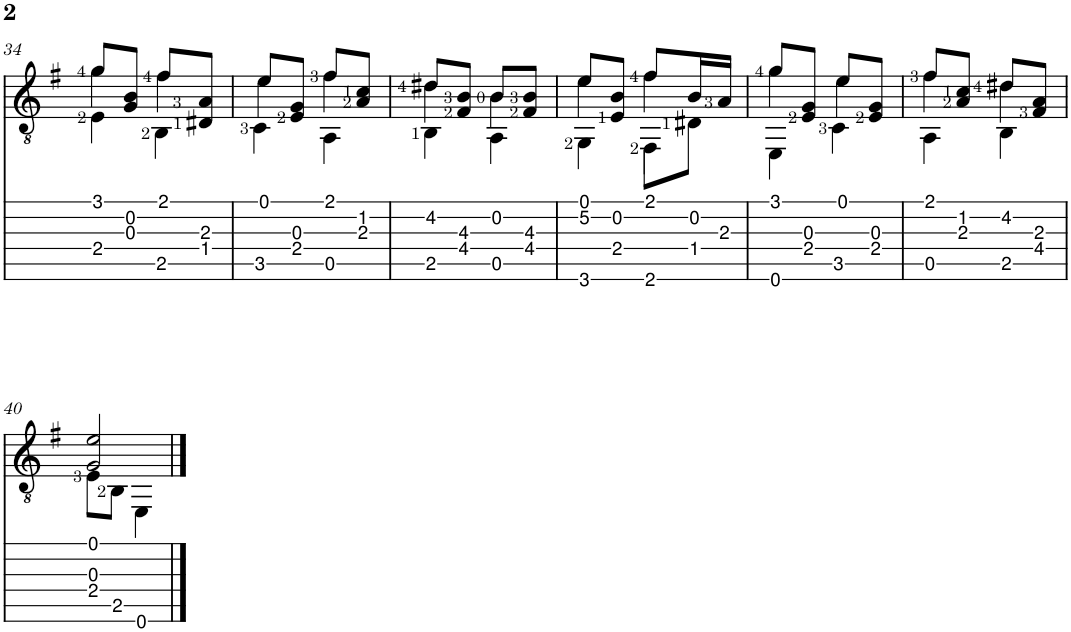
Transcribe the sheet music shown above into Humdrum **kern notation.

**kern	**kern
*part1	*part1
*staff2	*staff1
*I"Classical Guitar	*
!!LO:PB:g=z
*	*clefGv2
*k[f#]	*k[f#]
*e:	*e:
*M2/4	*M2/4
=34	=34
*^	*^
*	*^	*	*^
4g	4E	8gL	4g\	4E\	8g/L
.	.	8G\ 8B\J	.	.	8G/ 8B/J
4f#	4BB	8f#L	4f#\	4BB\	8f#/L
.	.	8D#X\ 8A\J	.	.	8D#X/ 8A/J
=35	=35	=35	=35	=35	=35
4e	4C	8eL	4e\	4C\	8e/L
.	.	8E\ 8G\J	.	.	8E/ 8G/J
4f#	4AA	8f#L	4f#\	4AA\	8f#/L
.	.	8A\ 8c\J	.	.	8A/ 8c/J
=36	=36	=36	=36	=36	=36
4d#X	4BB	8d#L	4d#X\	4BB\	8d#/L
.	.	8F#\ 8B\J	.	.	8F#/ 8B/J
4B	4AA	8BL	4B\	4AA\	8B/L
.	.	8F#\ 8B\J	.	.	8F#/ 8B/J
=37	=37	=37	=37	=37	=37
*	*	*^	*	*	*^
4e	4GG	8eL	4r	4e\	4GG\	8e/L	4ryy
.	.	8E\ 8B\J	.	.	.	8E/ 8B/J	.
4f#	4FF#	8FF#L	8f#L	4f#\	4FF#\	8FF#\L	8f#/L
.	.	8D#XJ	16BL	.	.	8D#X\J	16B/L
.	.	.	16AJJ	.	.	.	16A/JJ
*	*	*v	*v	*	*	*	*
*	*	*	*	*	*v	*v
=38	=38	=38	=38	=38	=38
4g	4EE	8gL	4g\	4EE\	8g/L
.	.	8E\ 8G\J	.	.	8E/ 8G/J
4e	4C	8eL	4e\	4C\	8e/L
.	.	8E\ 8G\J	.	.	8E/ 8G/J
=39	=39	=39	=39	=39	=39
4f#	4AA	8f#L	4f#\	4AA\	8f#/L
.	.	8A\ 8c\J	.	.	8A/ 8c/J
4d#X	4BB	8d#L	4d#X\	4BB\	8d#/L
.	.	8F#\ 8A\J	.	.	8F#/ 8A/J
*	*v	*v	*	*	*
*	*	*	*v	*v
!!LO:LB:g=z
=40	=40	=40	=40
2G 2e	8EL	2G/ 2e/	8E\L
.	8BBJ	.	8BB\J
.	4EE	.	4EE\
*v	*v	*	*
*	*v	*v
==	==
*-	*-
